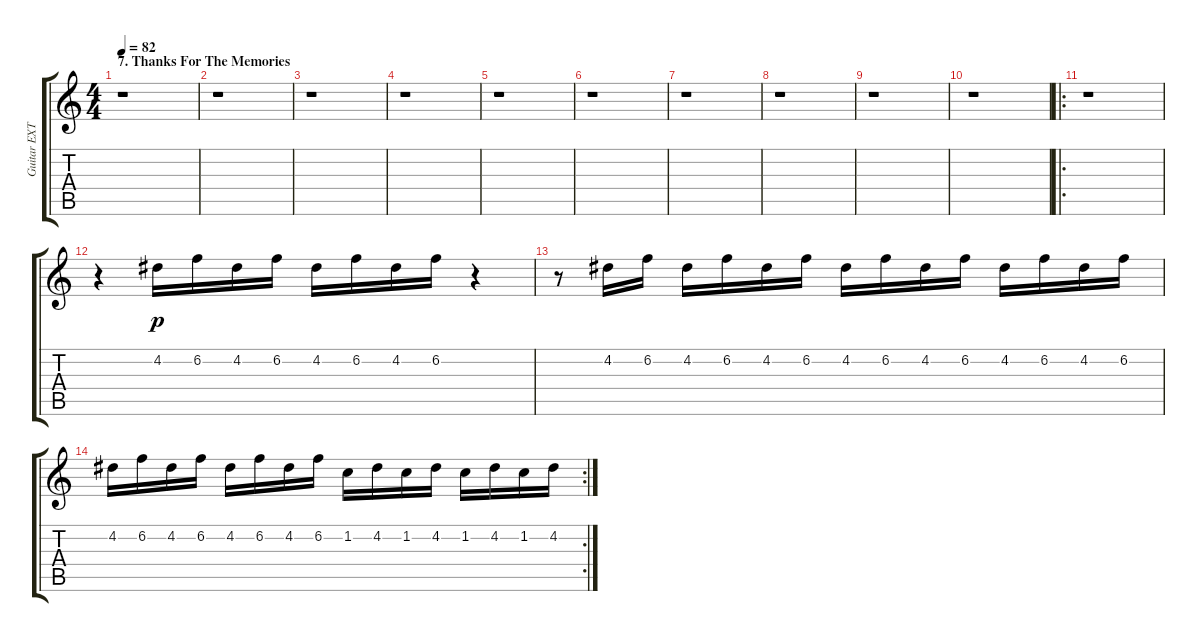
\track ("Guitar EXTENSION FOUR" "Guitar EXT") {instrument distortionguitar}
\staff {score tabs}
\tuning (E4 B3 G3 D3 A2 D2) {hide}
\ts (4 4)
\section ("" "7. Thanks For The Memories")
\tempo 82
\tempo 78
\tempo 82
\clef g2
\ks c
r.1{dy p instrument distortionguitar} |
r.1 |
r.1 |
r.1 |
r.1 |
r.1 |
r.1 |
r.1 |
r.1 |
r.1 |
\ro
r.1 |
r.4 4.2.16 6.2.16 4.2.16 6.2.16 4.2.16 6.2.16 4.2.16 6.2.16 r.4 |
r.8 4.2.16 6.2.16 4.2.16 6.2.16 4.2.16 6.2.16 4.2.16 6.2.16 4.2.16 6.2.16 4.2.16 6.2.16 4.2.16 6.2.16 |
\rc 2
4.2.16 6.2.16 4.2.16 6.2.16 4.2.16 6.2.16 4.2.16 6.2.16 1.2.16 4.2.16 1.2.16 4.2.16 1.2.16 4.2.16 1.2.16 4.2.16
